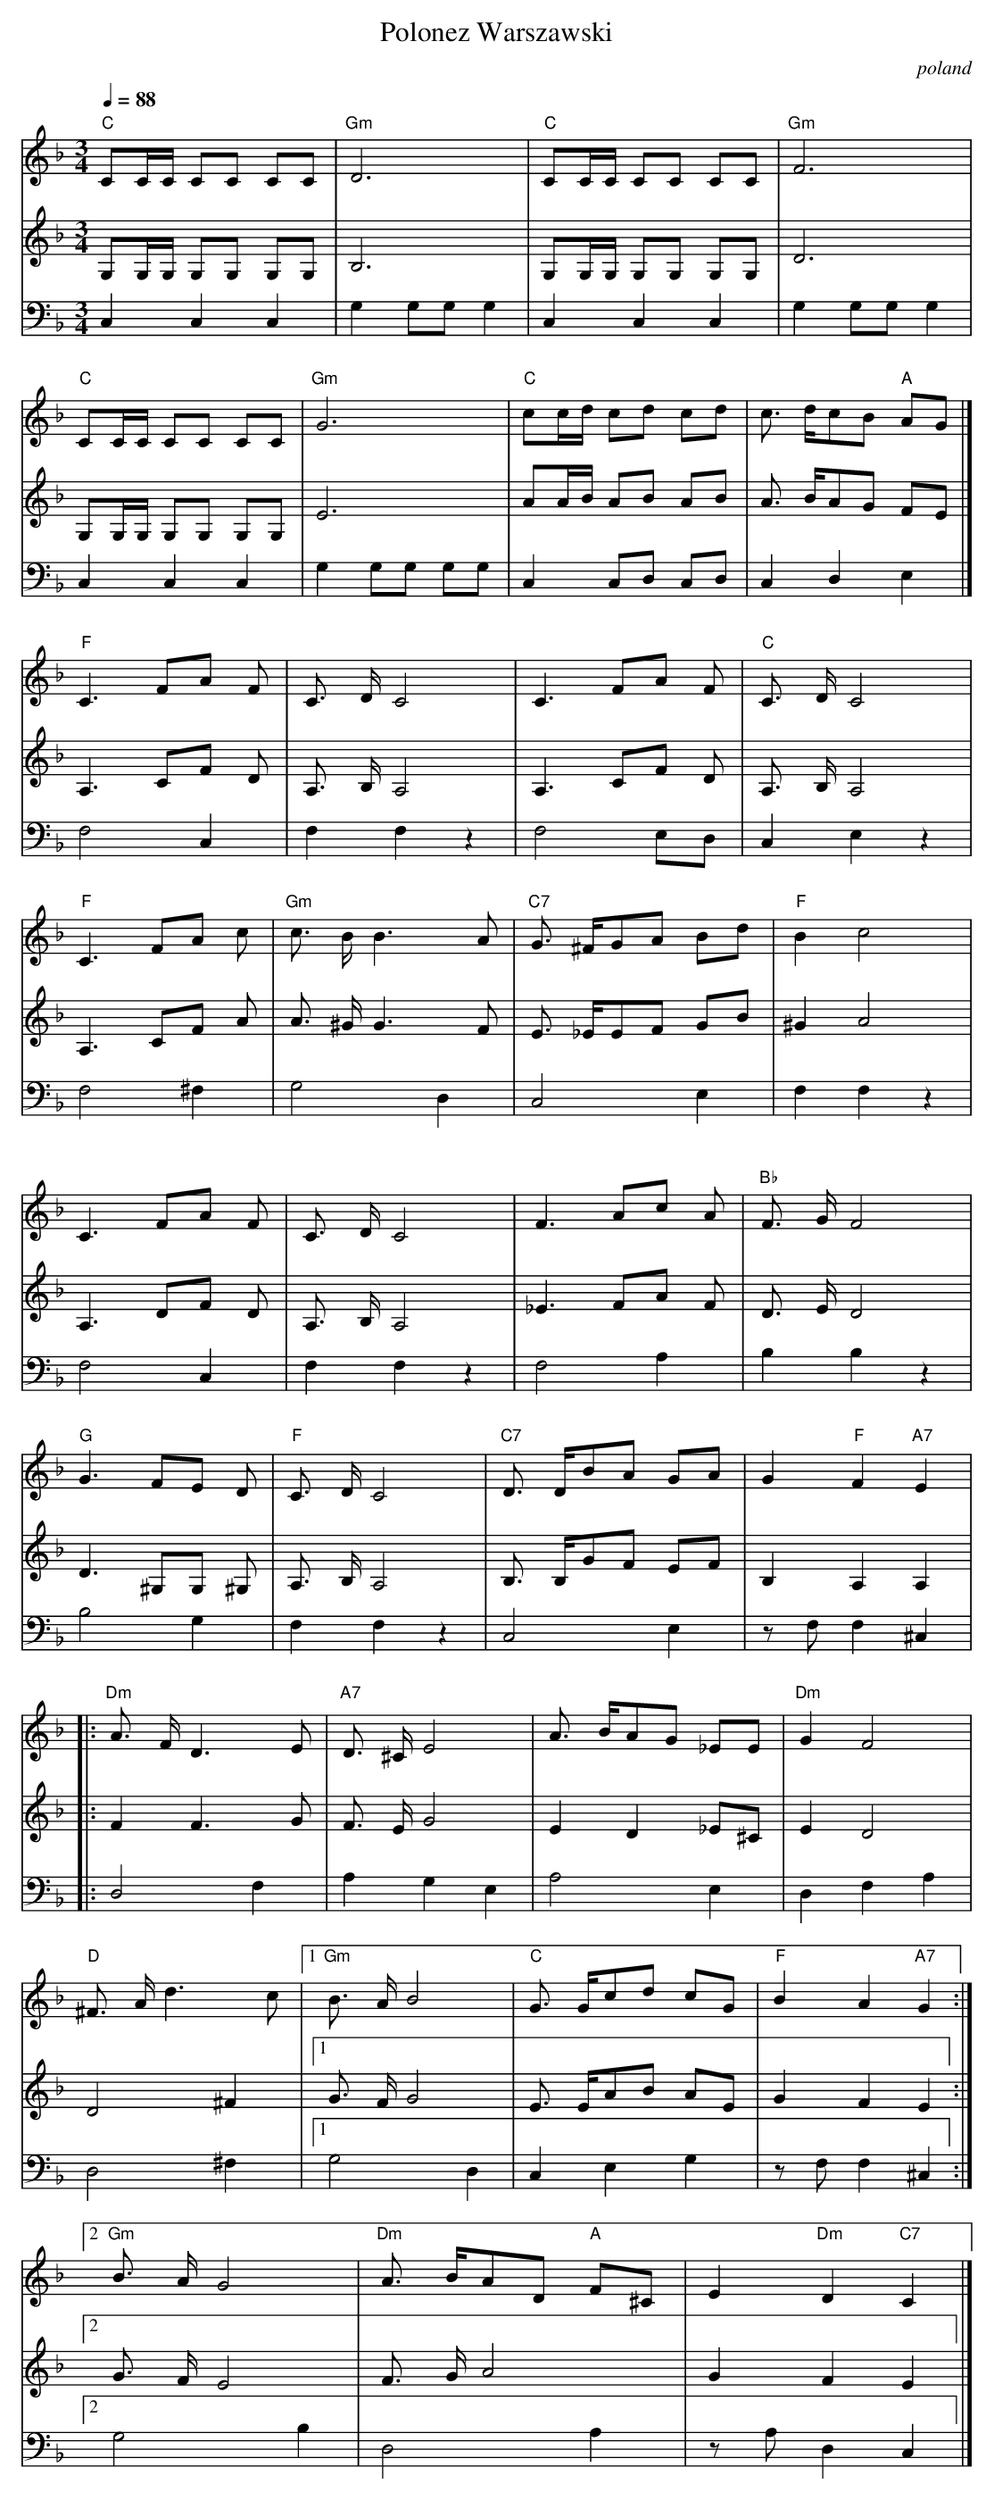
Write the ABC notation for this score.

X:1
T:Polonez Warszawski
O:poland
M:3/4
L:1/8
Q:1/4=88
K:F
V:1
"C" CC/C/ CC CC |"Gm" D6 |"C" CC/C/ CC CC |"Gm" F6 |
"C" CC/C/ CC CC |"Gm" G6 |"C" cc/d/ cd cd |c3/2 d/cB "A" AG |]
"F" C3 FA F|C3/2 D/C4 |C3 FA F|"C" C3/2 D/C4 |
"F" C3 FA c|"Gm" c3/2 B/B3 A|"C7" G3/2 ^F/GA Bd |"F" B2 c4 |
C3 FA F|C3/2 D/C4 |F3 Ac A|"Bb" F3/2 G/F4 |
"G" G3 FE D|"F" C3/2 D/C4 |"C7" D3/2 D/BA GA |G2 "F" F2 "A7" E2  |:
"Dm" A3/2 F/D3 E|"A7" D3/2 ^C/E4 |A3/2 B/AG _EE |"Dm" G2 F4 |
"D" ^F3/2 A/d3 c|1 "Gm" B3/2 A/B4 |"C" G3/2 G/cd cG |"F" B2 A2 "A7" G2 :|2
"Gm" B3/2 A/G4 |"Dm" A3/2 B/AD "A" F^C |E2 "Dm" D2 "C7" C2 |]
V:2          %2e stem
G,G,/G,/ G,G, G,G, |B,6 |G,G,/G,/ G,G, G,G, |D6 |
G,G,/G,/ G,G, G,G, |E6 |AA/B/ AB AB |A3/2 B/AG FE |]
A,3 CF D|A,3/2 B,/A,4 |A,3 CF D|A,3/2 B,/A,4 |
A,3 CF A|A3/2 ^G/G3 F|E3/2 _E/EF GB |^G2 A4 |
A,3 DF D|A,3/2 B,/A,4 |_E3 FA F|D3/2 E/D4 |
D3 ^G,G, ^G,|A,3/2 B,/A,4 |B,3/2 B,/GF EF |B,2 A,2 A,2  |:
F2 F3 G|F3/2 E/G4 |E2 D2 _E^C |E2 D4 |
D4 ^F2 |1 G3/2 F/G4 |E3/2 E/AB AE |G2 F2 E2 :|2
G3/2 F/E4 |F3/2 G/A4 |G2 F2 E2 |]
V:3          %Contrabas
C,2 C,2 C,2 |G,2 G,G, G,2 |C,2 C,2 C,2 |G,2 G,G, G,2 |
C,2 C,2 C,2 |G,2 G,G, G,G, |C,2 C,D, C,D, |C,2 D,2 E,2 |]
F,4 C,2 |F,2 F,2 z2 |F,4 E,D, |C,2 E,2 z2 |
F,4 ^F,2 |G,4 D,2 |C,4 E,2 |F,2 F,2 z2 |
F,4 C,2 |F,2 F,2 z2 |F,4 A,2 |B,2 B,2 z2 |
B,4 G,2 |F,2 F,2 z2 |C,4 E,2 |zF, F,2 ^C,2  |:
D,4 F,2 |A,2 G,2 E,2 |A,4 E,2 |D,2 F,2 A,2 |
D,4 ^F,2 |1 G,4 D,2 |C,2 E,2 G,2 |zF, F,2 ^C,2 :|2
G,4 B,2 |D,4 A,2 |zA, D,2 C,2 |]
